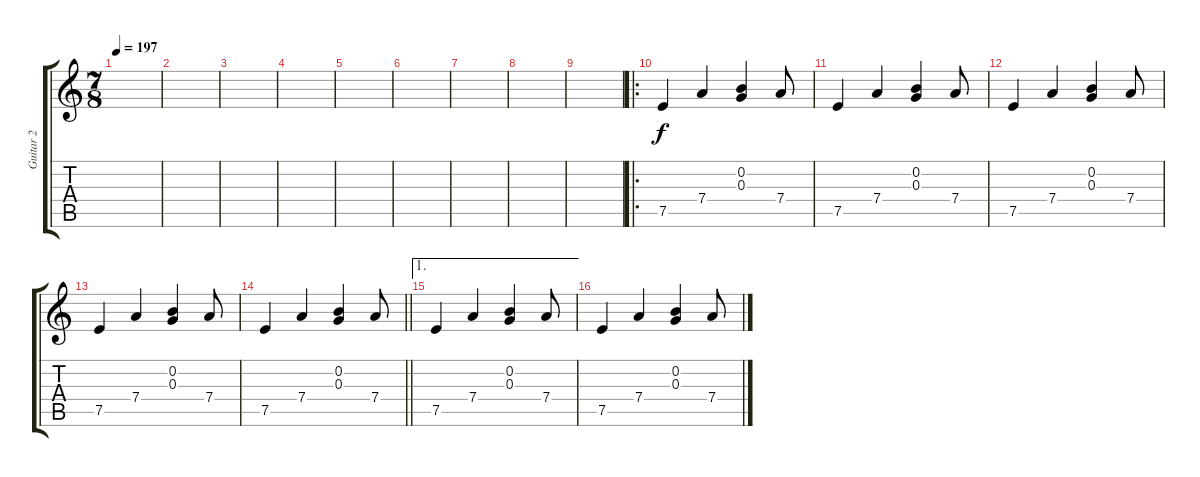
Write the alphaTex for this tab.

\track ("Guitar 2" "Guitar 2") {instrument overdrivenguitar}
\staff {score tabs}
\tuning (E4 B3 G3 D3 A2 E2) {hide}
\ts (7 8)
\tempo 197
\clef g2
\ks c
|
|
|
|
|
|
|
|
|
\ro
7.5.4 7.4.4 (0.2 0.3).4 7.4.8 |
7.5.4 7.4.4 (0.2 0.3).4 7.4.8 |
7.5.4 7.4.4 (0.2 0.3).4 7.4.8 |
7.5.4 7.4.4 (0.2 0.3).4 7.4.8 |
\barLineRight lightlight
7.5.4 7.4.4 (0.2 0.3).4 7.4.8 |
\ae 1
7.5.4 7.4.4 (0.2 0.3).4 7.4.8 |
7.5.4 7.4.4 (0.2 0.3).4 7.4.8
